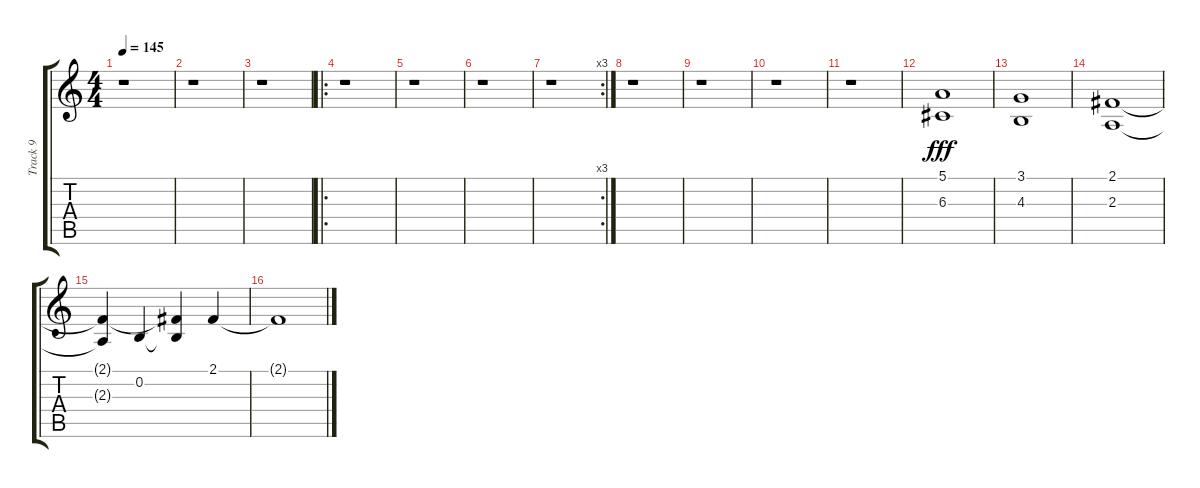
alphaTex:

\track ("Track 9" "Track 9") {instrument acousticgrandpiano}
\staff {score tabs}
\tuning (E4 B3 G3 D3 A2 D2) {hide}
\ts (4 4)
\tempo 145
\clef g2
\ks c
r.1{dy f} |
r.1 |
r.1 |
\ro
r.1 |
r.1 |
r.1 |
\rc 3
r.1 |
r.1 |
r.1 |
r.1 |
r.1 |
(5.1 6.3).1{dy fff} |
(3.1 4.3).1 |
(2.1 2.3).1 |
(2.1{t} 2.3{t}).4 0.2.4 (2.1{t} 0.2{t}).4 2.1.4 |
2.1{t}.1
